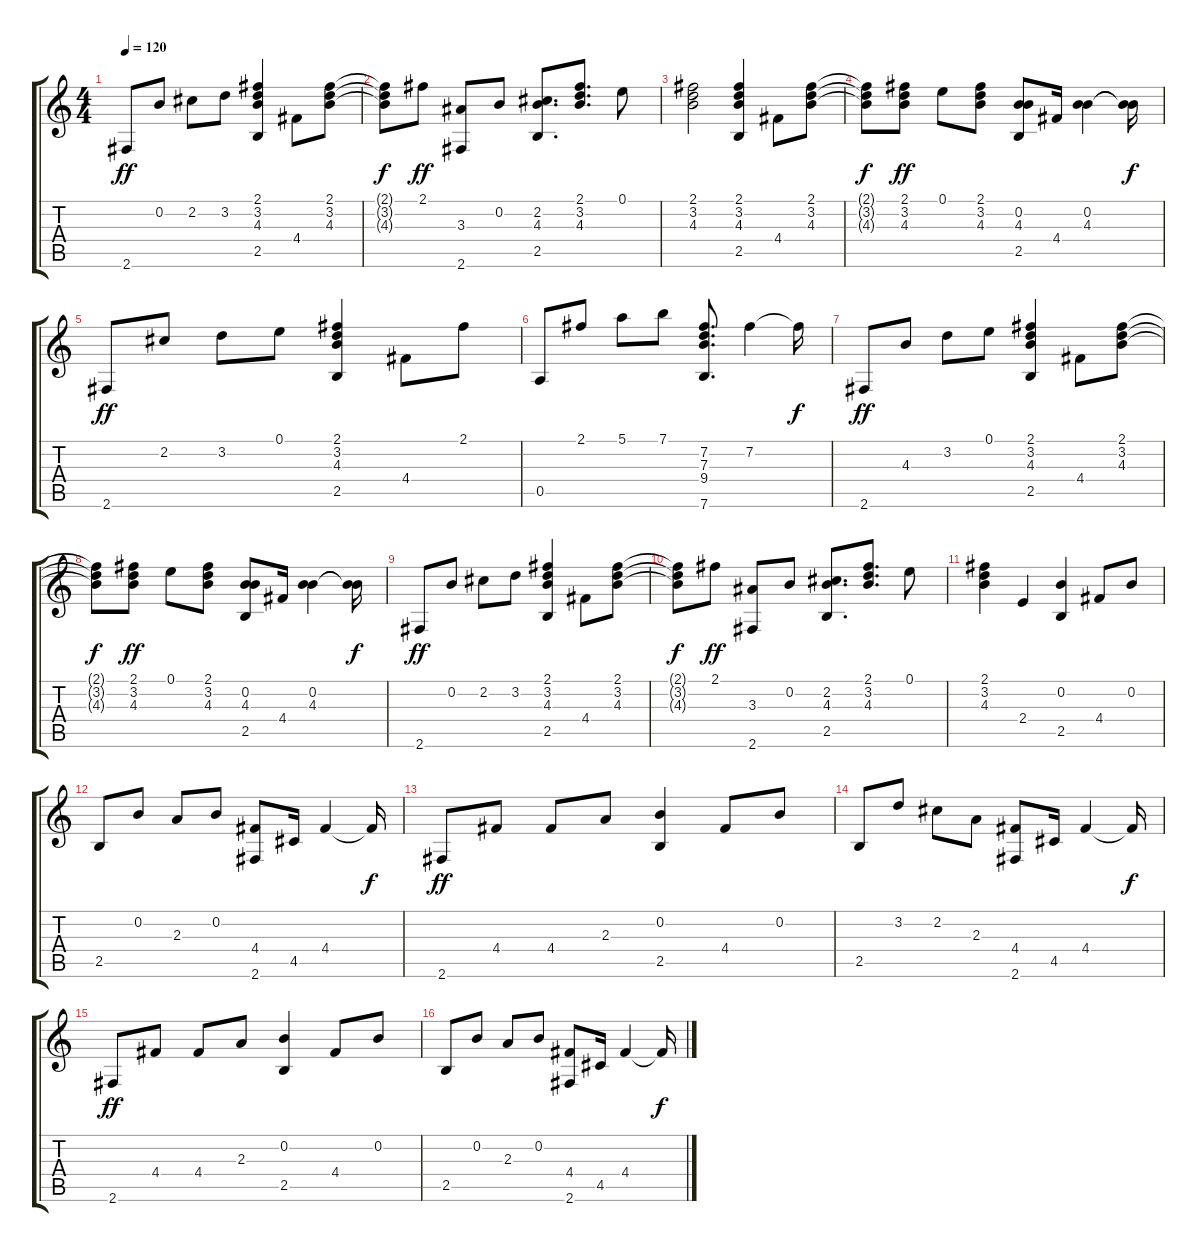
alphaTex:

\track "" {instrument acousticguitarnylon}
\staff {score tabs}
\tuning (E4 B3 G3 D3 A2 E2) {hide}
\ts (4 4)
\tempo 120
\clef g2
\ks c
2.6.8{dy ff} 0.2.8 2.2.8 3.2.8 (2.1 3.2 4.3 2.5).4 4.4.8 (2.1 3.2 4.3).8 |
(2.1{t} 3.2{t} 4.3{t}).8{dy f} 2.1.8{dy ff} (3.3 2.6).8 0.2.8 (2.2 4.3 2.5).8{d} (2.1 3.2 4.3).8{d} 0.1.8 |
(2.1 3.2 4.3).2 (2.1 3.2 4.3 2.5).4 4.4.8 (2.1 3.2 4.3).8 |
(2.1{t} 3.2{t} 4.3{t}).8{dy f} (2.1 3.2 4.3).8{dy ff} 0.1.8 (2.1 3.2 4.3).8 (0.2 4.3 2.5).8 4.4.16 (0.2 4.3).4 (0.2{t} 4.3{t}).16{dy f} |
2.6.8{dy ff} 2.2.8 3.2.8 0.1.8 (2.1 3.2 4.3 2.5).4 4.4.8 2.1.8 |
0.5.8 2.1.8 5.1.8 7.1.8 (7.2 7.3 9.4 7.6).8{d} 7.2.4 7.2{t}.16{dy f} |
2.6.8{dy ff} 4.3.8 3.2.8 0.1.8 (2.1 3.2 4.3 2.5).4 4.4.8 (2.1 3.2 4.3).8 |
(2.1{t} 3.2{t} 4.3{t}).8{dy f} (2.1 3.2 4.3).8{dy ff} 0.1.8 (2.1 3.2 4.3).8 (0.2 4.3 2.5).8 4.4.16 (0.2 4.3).4 (0.2{t} 4.3{t}).16{dy f} |
2.6.8{dy ff} 0.2.8 2.2.8 3.2.8 (2.1 3.2 4.3 2.5).4 4.4.8 (2.1 3.2 4.3).8 |
(2.1{t} 3.2{t} 4.3{t}).8{dy f} 2.1.8{dy ff} (3.3 2.6).8 0.2.8 (2.2 4.3 2.5).8{d} (2.1 3.2 4.3).8{d} 0.1.8 |
(2.1 3.2 4.3).4 2.4.4 (0.2 2.5).4 4.4.8 0.2.8 |
2.5.8 0.2.8 2.3.8 0.2.8 (4.4 2.6).8 4.5.16 4.4.4 4.4{t}.16{dy f} |
2.6.8{dy ff} 4.4.8 4.4.8 2.3.8 (0.2 2.5).4 4.4.8 0.2.8 |
2.5.8 3.2.8 2.2.8 2.3.8 (4.4 2.6).8 4.5.16 4.4.4 4.4{t}.16{dy f} |
2.6.8{dy ff} 4.4.8 4.4.8 2.3.8 (0.2 2.5).4 4.4.8 0.2.8 |
2.5.8 0.2.8 2.3.8 0.2.8 (4.4 2.6).8 4.5.16 4.4.4 4.4{t}.16{dy f}
